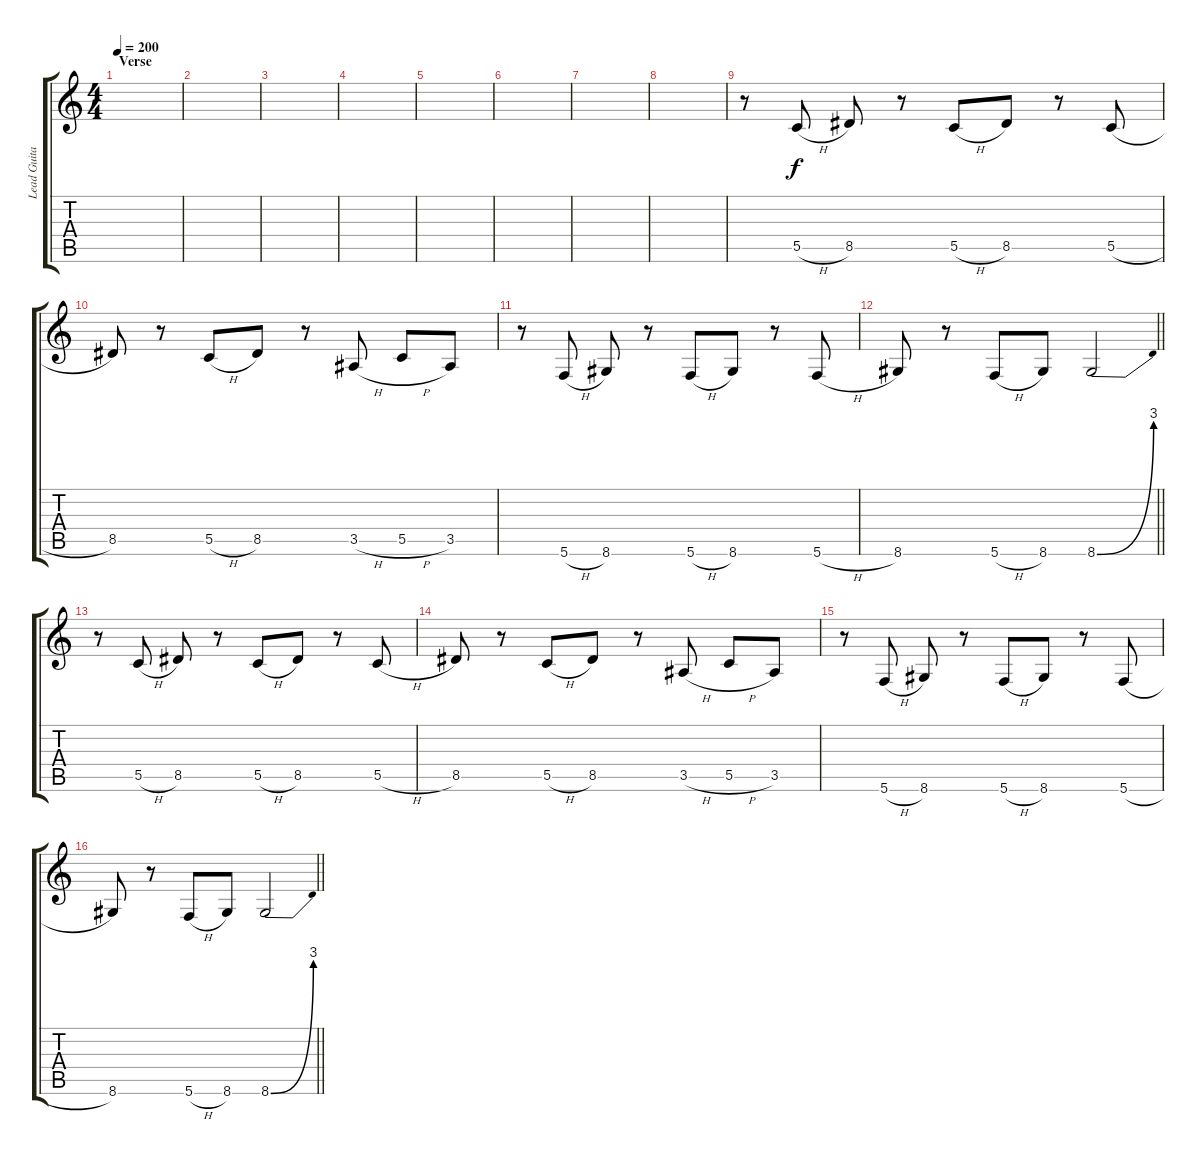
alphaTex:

\track ("Lead Guitar" "Lead Guita") {instrument distortionguitar}
\staff {score tabs}
\tuning (D4 A3 F3 C3 G2 C2) {hide}
\ts (4 4)
\section ("" "Verse")
\tempo 200
\clef g2
\ks c
|
|
|
|
|
|
|
|
r.8 5.5{h}.8 8.5.8 r.8 5.5{h}.8 8.5.8 r.8 5.5{h}.8 |
8.5.8 r.8 5.5{h}.8 8.5.8 r.8 3.5{h}.8 5.5{h}.8 3.5.8 |
r.8 5.6{h}.8 8.6.8 r.8 5.6{h}.8 8.6.8 r.8 5.6{h}.8 |
\barLineRight lightlight
8.6.8 r.8 5.6{h}.8 8.6.8 8.6{be (bend 0 0 60 12)}.2 |
r.8 5.5{h}.8 8.5.8 r.8 5.5{h}.8 8.5.8 r.8 5.5{h}.8 |
8.5.8 r.8 5.5{h}.8 8.5.8 r.8 3.5{h}.8 5.5{h}.8 3.5.8 |
r.8 5.6{h}.8 8.6.8 r.8 5.6{h}.8 8.6.8 r.8 5.6{h}.8 |
\barLineRight lightlight
8.6.8 r.8 5.6{h}.8 8.6.8 8.6{be (bend 0 0 60 12)}.2
